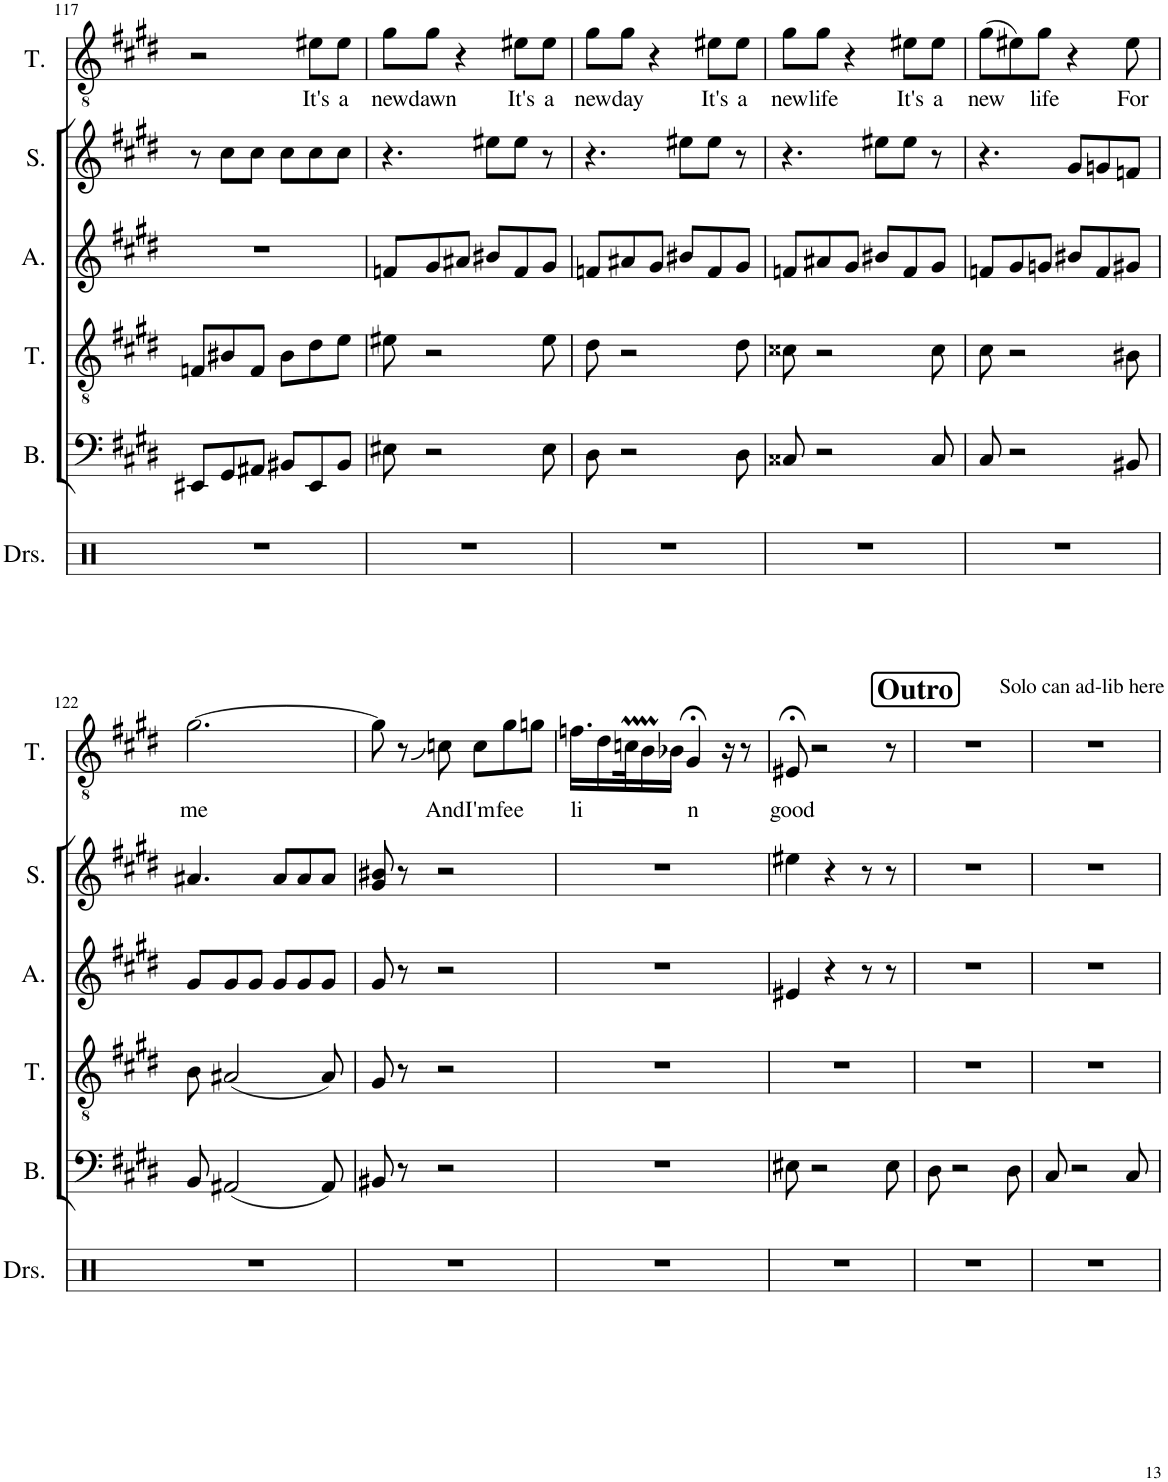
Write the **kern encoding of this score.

**kern	**kern	**kern	**kern	**kern	**kern	**text
*part6	*part5	*part4	*part3	*part2	*part1	*part1
*staff6	*staff5	*staff4	*staff3	*staff2	*staff1	*staff1
*I"Drumset	*I"Bass	*I"Tenor	*I"Alto	*I"Soprano	*I"Tenor	*
*I'Drs.	*I'B.	*I'T.	*I'A.	*I'S.	*I'T.	*
!!LO:PB:g=z
*clefX	*clefF4	*clefGv2	*clefG2	*clefG2	*clefGv2	*
*k[]	*k[f#c#g#d#]	*k[f#c#g#d#]	*k[f#c#g#d#]	*k[f#c#g#d#]	*k[f#c#g#d#]	*
*M6/8	*M6/8	*M6/8	*M6/8	*M6/8	*M6/8	*
=117	=117	=117	=117	=117	=117	=117
2.r	8EE#X/L	8Fn/L	2.r	8r	2r	.
.	8GG#/	8B#X/	.	8cc#\L	.	.
.	8AA#X/J	8F/J	.	8cc#\J	.	.
.	8BB#X/L	8B#\L	.	8cc#\L	.	.
!	!	!	!	!	!	!LO:LY:b
.	8EE#/	8d#\	.	8cc#\	8e#X\L	It's
!	!	!	!	!	!	!LO:LY:b
.	8BB#/J	8e\J	.	8cc#\J	8e#\J	a
=118	=118	=118	=118	=118	=118	=118
!	!	!	!	!	!	!LO:LY:b
2.r	8E#X\	8e#X\	8fn/L	4.r	8g#\L	new
!	!	!	!	!	!	!LO:LY:b
.	2r	2r	8g#/	.	8g#\J	dawn
.	.	.	8a#X/J	.	4r	.
.	.	.	8b#X/L	8ee#X\L	.	.
!	!	!	!	!	!	!LO:LY:b
.	.	.	8f/	8ee#\J	8e#X\L	It's
!	!	!	!	!	!	!LO:LY:b
.	8E#\	8e#\	8g#/J	8r	8e#\J	a
=119	=119	=119	=119	=119	=119	=119
!	!	!	!	!	!	!LO:LY:b
2.r	8D#\	8d#\	8fn/L	4.r	8g#\L	new
!	!	!	!	!	!	!LO:LY:b
.	2r	2r	8a#X/	.	8g#\J	day
.	.	.	8g#/J	.	4r	.
.	.	.	8b#X/L	8ee#X\L	.	.
!	!	!	!	!	!	!LO:LY:b
.	.	.	8f/	8ee#\J	8e#X\L	It's
!	!	!	!	!	!	!LO:LY:b
.	8D#\	8d#\	8g#/J	8r	8e#\J	a
=120	=120	=120	=120	=120	=120	=120
!	!	!	!	!	!	!LO:LY:b
2.r	8C##X/	8c##X\	8fn/L	4.r	8g#\L	new
!	!	!	!	!	!	!LO:LY:b
.	2r	2r	8a#X/	.	8g#\J	life
.	.	.	8g#/J	.	4r	.
.	.	.	8b#X/L	8ee#X\L	.	.
!	!	!	!	!	!	!LO:LY:b
.	.	.	8f/	8ee#\J	8e#X\L	It's
!	!	!	!	!	!	!LO:LY:b
.	8C##/	8c##\	8g#/J	8r	8e#\J	a
=121	=121	=121	=121	=121	=121	=121
!	!	!	!	!	!	!LO:LY:b
2.r	8C#/	8c#\	8fn/L	4.r	(8g#\L	new
.	2r	2r	8g#/	.	8e#X\)	.
!	!	!	!	!	!	!LO:LY:b
.	.	.	8gn/J	.	8g#\J	life
.	.	.	8b#X/L	8g#/L	4r	.
.	.	.	8f/	8gn/	.	.
!	!	!	!	!	!	!LO:LY:b
.	8BB#X/	8B#X\	8g#X/J	8fn/J	8e#\	For
!!LO:LB:g=z
=122	=122	=122	=122	=122	=122	=122
!	!	!	!	!	!	!LO:LY:b
2.r	8BB/	8B\	8g#/L	4.a#X/	[2.g#\	me
.	(2AA#X/	(2A#X/	8g#/	.	.	.
.	.	.	8g#/J	.	.	.
.	.	.	8g#/L	8a#/L	.	.
.	.	.	8g#/	8a#/	.	.
.	8AA#/)	8A#/)	8g#/J	8a#/J	.	.
=123	=123	=123	=123	=123	=123	=123
2.r	8BB#X/	8G#/	8g#/	8g#/ 8b#X/	8g#\]	.
.	8r	8r	8r	8r	8r	.
!	!	!	!	!	!	!LO:LY:b
.	2r	2r	2r	2r	8cn\	And
!	!	!	!	!	!	!LO:LY:b
.	.	.	.	.	8c\L	I'm
!	!	!	!	!	!	!LO:LY:b
.	.	.	.	.	8g#\	fee
.	.	.	.	.	8gn\J	.
=124	=124	=124	=124	=124	=124	=124
!	!	!	!	!	!	!LO:LY:b
2.r	2.r	2.r	2.r	2.r	16.fn\LL	li
.	.	.	.	.	16d#\	.
.	.	.	.	.	32cnM\K	.
.	.	.	.	.	16BM\	.
.	.	.	.	.	16B-X\JJ	.
!	!	!	!	!	!	!LO:LY:b
.	.	.	.	.	4G#;</	n
.	.	.	.	.	16r	.
.	.	.	.	.	8r	.
=125	=125	=125	=125	=125	=125	=125
!	!	!	!	!	!	!LO:LY:b
2.r	8E#X\	2.r	4e#X/	4ee#X\	8E#X;</	good
.	2r	.	.	.	2r	.
.	.	.	4r	4r	.	.
.	.	.	8r	8r	.	.
.	8E#\	.	8r	8r	8r	.
!!LO:REH:place=s1:a:B:cj:fs=14:t=Outro
=126	=126	=126	=126	=126	=126	=126
!	!	!	!	!	!LO:TX:a:t=Solo can ad-lib here	!
2.r	8D#\	2.r	2.r	2.r	2.r	.
.	2r	.	.	.	.	.
.	8D#\	.	.	.	.	.
=127	=127	=127	=127	=127	=127	=127
2.r	8C#/	2.r	2.r	2.r	2.r	.
.	2r	.	.	.	.	.
.	8C#/	.	.	.	.	.
=	=	=	=	=	=	=
*-	*-	*-	*-	*-	*-	*-
